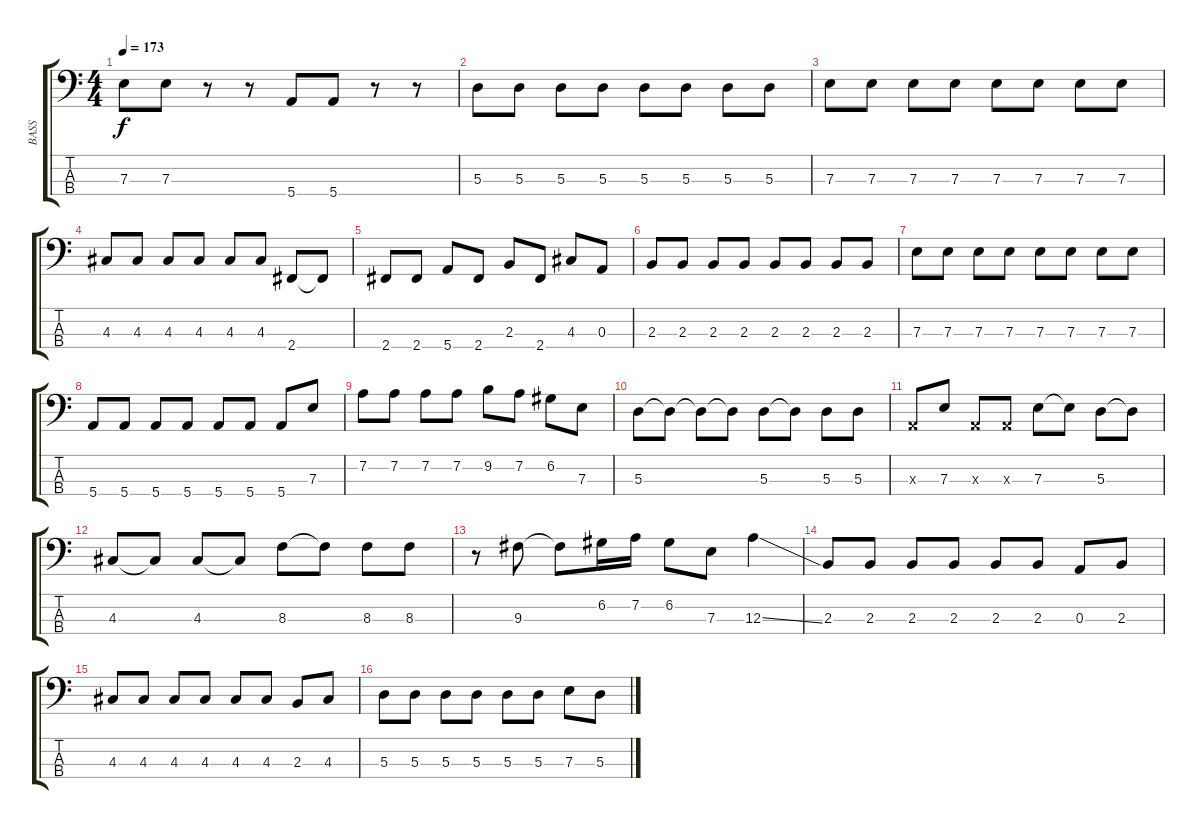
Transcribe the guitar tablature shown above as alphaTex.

\track ("BASS" "BASS") {instrument electricbassfinger}
\staff {score tabs}
\tuning (G2 D2 A1 E1) {hide}
\ts (4 4)
\tempo 173
\clef f4
\ks c
7.3.8{dy f} 7.3.8 r.8 r.8 5.4.8 5.4.8 r.8 r.8 |
5.3.8 5.3.8 5.3.8 5.3.8 5.3.8 5.3.8 5.3.8 5.3.8 |
7.3.8 7.3.8 7.3.8 7.3.8 7.3.8 7.3.8 7.3.8 7.3.8 |
4.3.8 4.3.8 4.3.8 4.3.8 4.3.8 4.3.8 2.4.8 2.4{t}.8 |
2.4.8 2.4.8 5.4.8 2.4.8 2.3.8 2.4.8 4.3.8 0.3.8 |
2.3.8 2.3.8 2.3.8 2.3.8 2.3.8 2.3.8 2.3.8 2.3.8 |
7.3.8 7.3.8 7.3.8 7.3.8 7.3.8 7.3.8 7.3.8 7.3.8 |
5.4.8 5.4.8 5.4.8 5.4.8 5.4.8 5.4.8 5.4.8 7.3.8 |
7.2.8 7.2.8 7.2.8 7.2.8 9.2.8 7.2.8 6.2.8 7.3.8 |
5.3.8 5.3{t}.8 5.3{t}.8 5.3{t}.8 5.3.8 5.3{t}.8 5.3.8 5.3.8 |
0.3{x}.8 7.3.8 0.3{x}.8 0.3{x}.8 7.3.8 7.3{t}.8 5.3.8 5.3{t}.8 |
4.3.8 4.3{t}.8 4.3.8 4.3{t}.8 8.3.8 8.3{t}.8 8.3.8 8.3.8 |
r.8 9.3.8 9.3{t}.8 6.2.16 7.2.16 6.2.8 7.3.8 12.3{ss}.4 |
2.3.8 2.3.8 2.3.8 2.3.8 2.3.8 2.3.8 0.3.8 2.3.8 |
4.3.8 4.3.8 4.3.8 4.3.8 4.3.8 4.3.8 2.3.8 4.3.8 |
5.3.8 5.3.8 5.3.8 5.3.8 5.3.8 5.3.8 7.3.8 5.3.8
